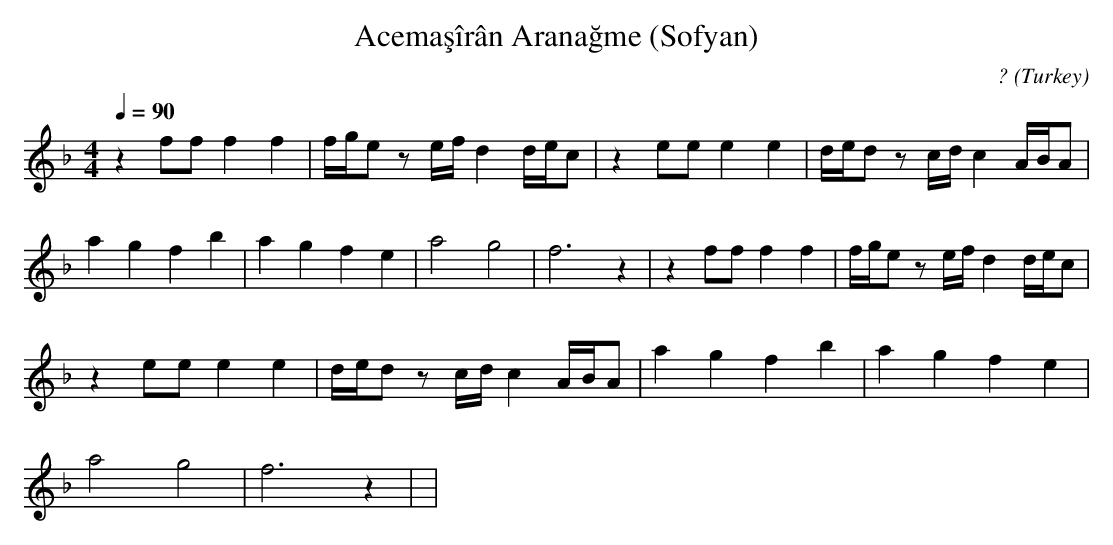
X:1
T: Acemaşîrân Aranağme (Sofyan)
C: ?
O: Turkey
M: 4/4
L: 1/16
K: C _B
Q: 1/4=90
z4 f2f2 f4 f4  | fge2 z2ef d4 dec2  | \
w:   |   |
z4 e2e2 e4 e4  | ded2 z2cd c4 ABA2  |
w:   |   |
a4 g4 f4 b4  | a4 g4 f4 e4  | a8 g8  | f12 z4  | \
w:   |   |   |   |
z4 f2f2 f4 f4  | fge2 z2ef d4 dec2  |
w:   |   |
z4 e2e2 e4 e4  | ded2 z2cd c4 ABA2  | \
w:   |   |
a4 g4 f4 b4  | a4 g4 f4 e4  |
w:   |   |
a8 g8  | f12 z4  | |
